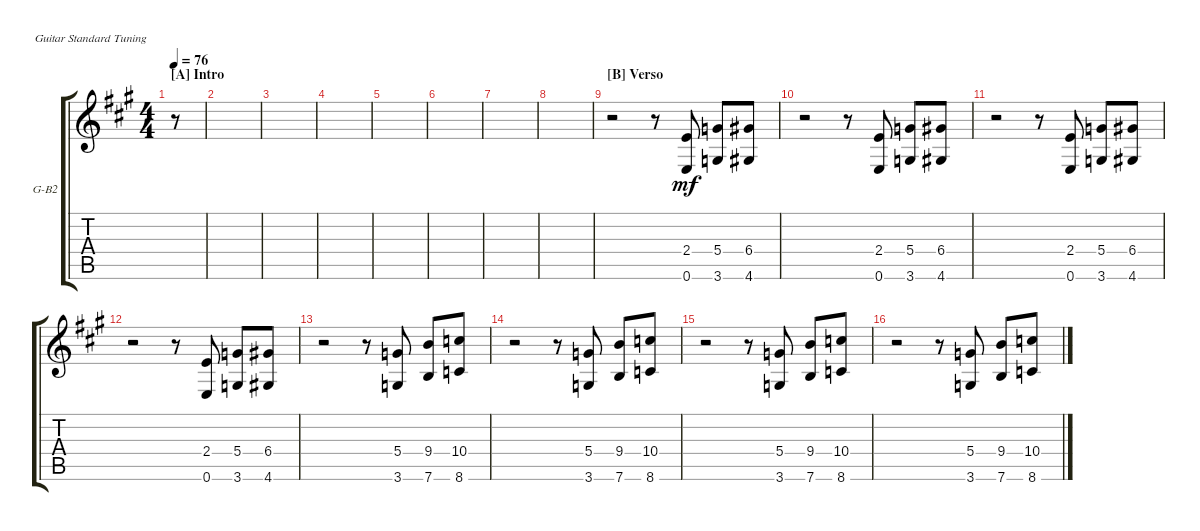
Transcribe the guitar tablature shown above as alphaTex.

\defaultSystemsLayout 4
\bracketExtendMode groupsimilarinstruments
\firstSystemTrackNameOrientation horizontal
\otherSystemsTrackNameOrientation horizontal
\track ("Guitar Base 2" "G-B2") {instrument overdrivenguitar}
\staff {score tabs}
\tuning (E4 B3 G3 D3 A2 E2)
\ts (4 4)
\section ("A" "Intro")
\tempo 76
\clef g2
\scale
1.10088
\ks a
r.8{dy mf instrument overdrivenguitar} |
\scale
0.899117 |
\scale
1.07062 |
\scale
0.929382 |
\scale
1.07062 |
\scale
0.929382 |
\scale
1.07062 |
\scale
0.929382 |
\section ("B" "Verso")
\scale
1.07062 r.2 r.8 (0.6 2.4).8 (3.6 5.4).8 (4.6 6.4).8 |
\scale
0.929382 r.2 r.8 (0.6 2.4).8 (3.6 5.4).8 (4.6 6.4).8 |
\scale
1.07062 r.2 r.8 (0.6 2.4).8 (3.6 5.4).8 (4.6 6.4).8 |
\scale
0.929382 r.2 r.8 (0.6 2.4).8 (3.6 5.4).8 (4.6 6.4).8 |
\scale
1.07062 r.2 r.8 (3.6 5.4).8 (7.6 9.4).8 (8.6 10.4).8 |
\scale
0.929382 r.2 r.8 (3.6 5.4).8 (7.6 9.4).8 (8.6 10.4).8 |
\scale
1.07062 r.2 r.8 (3.6 5.4).8 (7.6 9.4).8 (8.6 10.4).8 |
\scale
0.929382 r.2 r.8 (3.6 5.4).8 (7.6 9.4).8 (8.6 10.4).8
